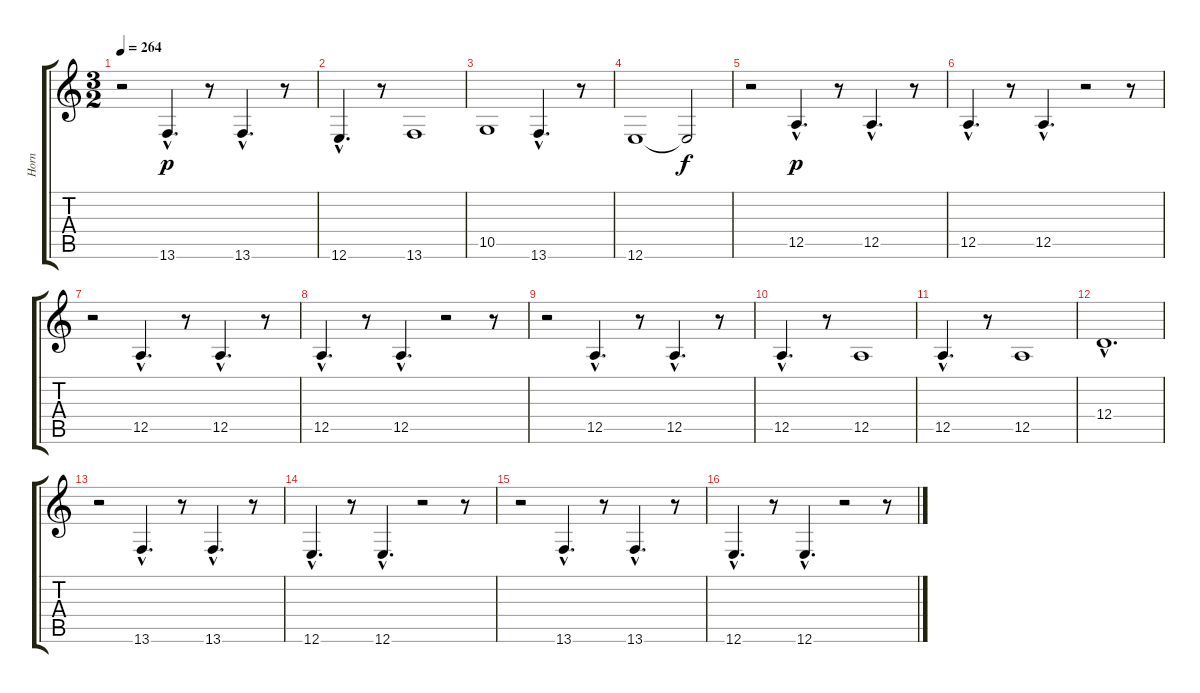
\track ("Horn" "Horn") {instrument englishhorn}
\staff {score tabs}
\tuning (E4 B3 G3 D3 A2 E2) {hide}
\ts (3 2)
\tempo 264
\clef g2
\ks c
r.2{dy p} 13.6{hac}.4{d} r.8 13.6{hac}.4{d} r.8 |
12.6{hac}.4{d} r.8 13.6.1 |
10.5.1 13.6{hac}.4{d} r.8 |
12.6.1 12.6{t}.2{dy f} |
r.2 12.5{hac}.4{d dy p} r.8 12.5{hac}.4{d} r.8 |
12.5{hac}.4{d} r.8 12.5{hac}.4{d} r.2 r.8 |
r.2 12.5{hac}.4{d} r.8 12.5{hac}.4{d} r.8 |
12.5{hac}.4{d} r.8 12.5{hac}.4{d} r.2 r.8 |
r.2 12.5{hac}.4{d} r.8 12.5{hac}.4{d} r.8 |
12.5{hac}.4{d} r.8 12.5.1 |
12.5{hac}.4{d} r.8 12.5.1 |
12.4{hac}.1{d} |
r.2 13.6{hac}.4{d} r.8 13.6{hac}.4{d} r.8 |
12.6{hac}.4{d} r.8 12.6{hac}.4{d} r.2 r.8 |
r.2 13.6{hac}.4{d} r.8 13.6{hac}.4{d} r.8 |
12.6{hac}.4{d} r.8 12.6{hac}.4{d} r.2 r.8
